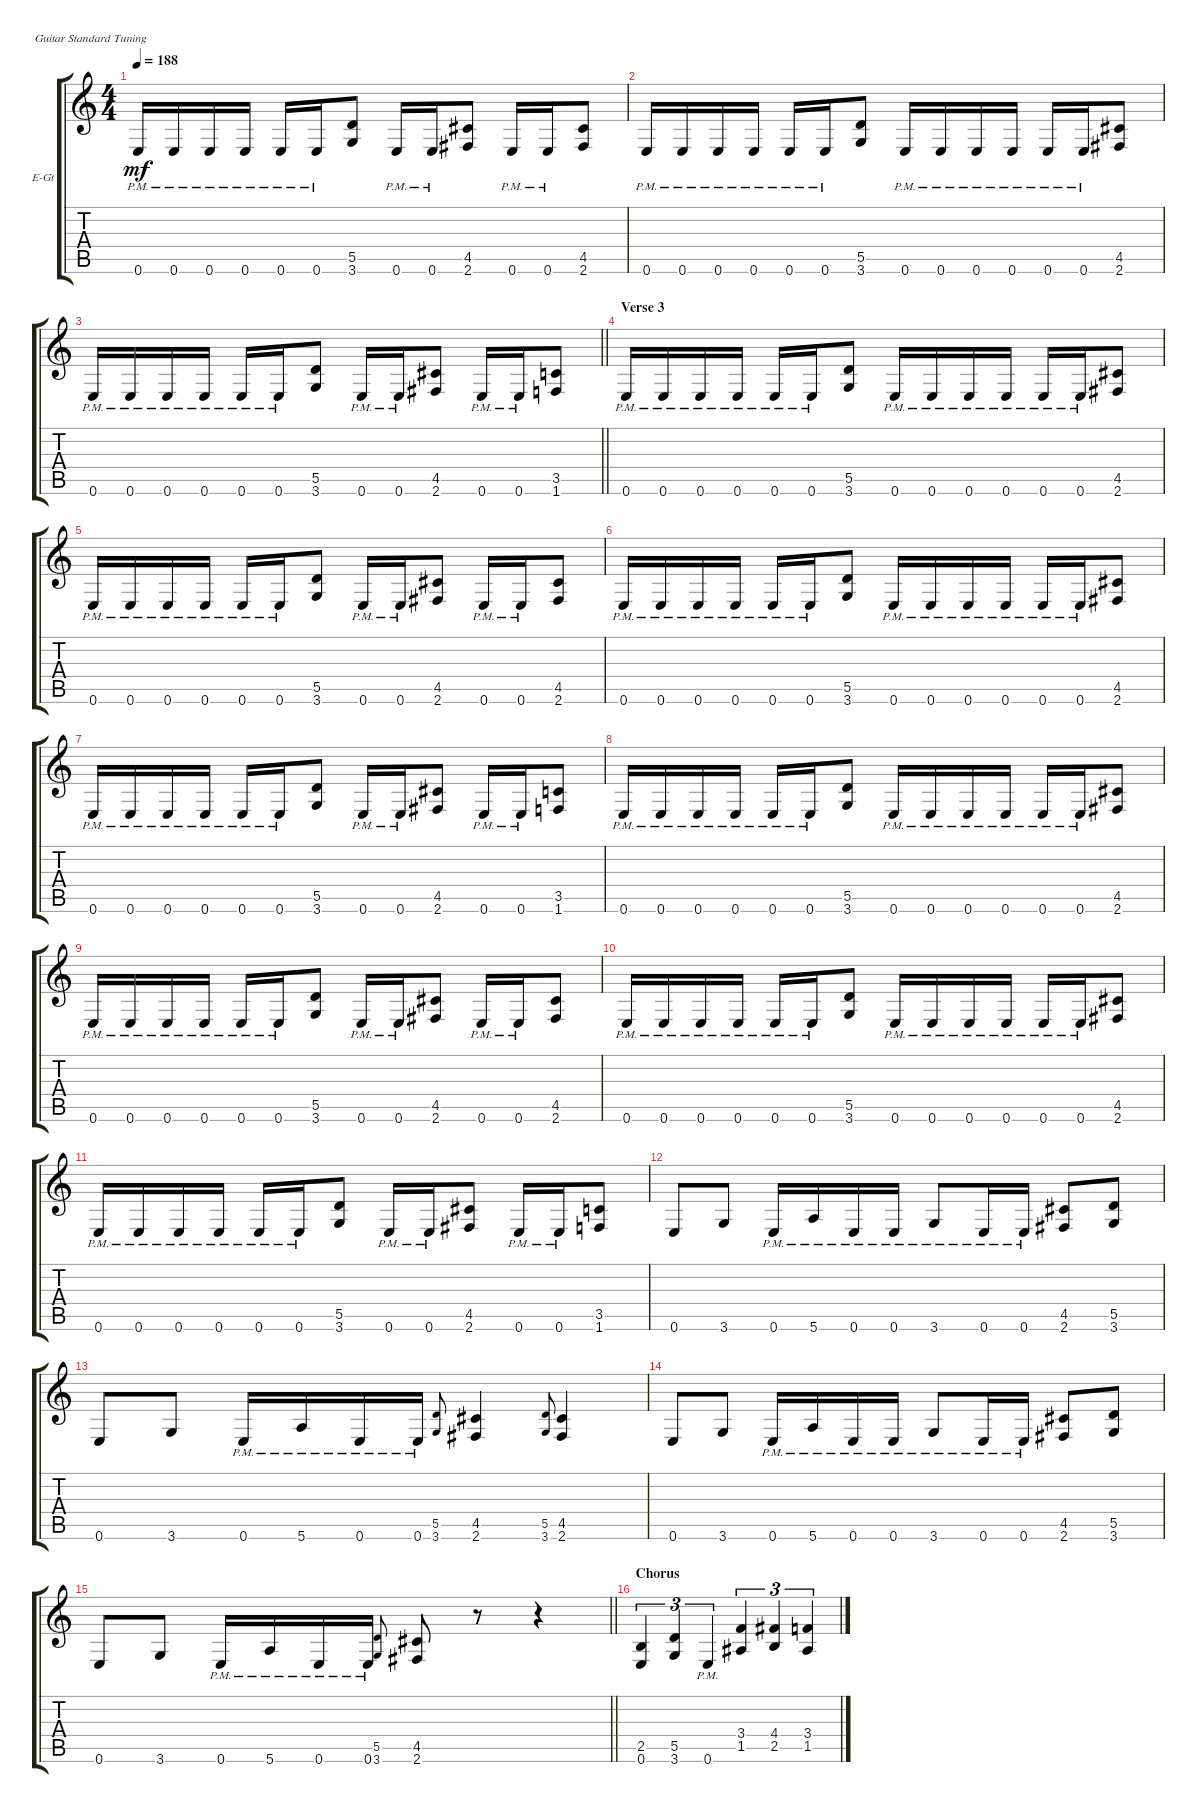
\bracketExtendMode groupsimilarinstruments
\firstSystemTrackNameOrientation horizontal
\otherSystemsTrackNameOrientation horizontal
\track ("Gtr Dist 2" "E-Gt") {instrument overdrivenguitar}
\staff {score tabs}
\tuning (E4 B3 G3 D3 A2 E2)
\ts (4 4)
\tempo 188
\clef g2
\ks c
0.6{pm}.16{dy mf} 0.6{pm}.16 0.6{pm}.16 0.6{pm}.16 0.6{pm}.16 0.6{pm}.16 (5.5 3.6).8 0.6{pm}.16 0.6{pm}.16 (4.5 2.6).8 0.6{pm}.16 0.6{pm}.16 (4.5 2.6).8 |
0.6{pm}.16 0.6{pm}.16 0.6{pm}.16 0.6{pm}.16 0.6{pm}.16 0.6{pm}.16 (5.5 3.6).8 0.6{pm}.16 0.6{pm}.16 0.6{pm}.16 0.6{pm}.16 0.6{pm}.16 0.6{pm}.16 (4.5 2.6).8 |
\barLineRight lightlight
0.6{pm}.16 0.6{pm}.16 0.6{pm}.16 0.6{pm}.16 0.6{pm}.16 0.6{pm}.16 (5.5 3.6).8 0.6{pm}.16 0.6{pm}.16 (4.5 2.6).8 0.6{pm}.16 0.6{pm}.16 (3.5 1.6).8 |
\section ("" "Verse 3")
0.6{pm}.16 0.6{pm}.16 0.6{pm}.16 0.6{pm}.16 0.6{pm}.16 0.6{pm}.16 (5.5 3.6).8 0.6{pm}.16 0.6{pm}.16 0.6{pm}.16 0.6{pm}.16 0.6{pm}.16 0.6{pm}.16 (4.5 2.6).8 |
0.6{pm}.16 0.6{pm}.16 0.6{pm}.16 0.6{pm}.16 0.6{pm}.16 0.6{pm}.16 (5.5 3.6).8 0.6{pm}.16 0.6{pm}.16 (4.5 2.6).8 0.6{pm}.16 0.6{pm}.16 (4.5 2.6).8 |
0.6{pm}.16 0.6{pm}.16 0.6{pm}.16 0.6{pm}.16 0.6{pm}.16 0.6{pm}.16 (5.5 3.6).8 0.6{pm}.16 0.6{pm}.16 0.6{pm}.16 0.6{pm}.16 0.6{pm}.16 0.6{pm}.16 (4.5 2.6).8 |
0.6{pm}.16 0.6{pm}.16 0.6{pm}.16 0.6{pm}.16 0.6{pm}.16 0.6{pm}.16 (5.5 3.6).8 0.6{pm}.16 0.6{pm}.16 (4.5 2.6).8 0.6{pm}.16 0.6{pm}.16 (3.5 1.6).8 |
0.6{pm}.16 0.6{pm}.16 0.6{pm}.16 0.6{pm}.16 0.6{pm}.16 0.6{pm}.16 (5.5 3.6).8 0.6{pm}.16 0.6{pm}.16 0.6{pm}.16 0.6{pm}.16 0.6{pm}.16 0.6{pm}.16 (4.5 2.6).8 |
0.6{pm}.16 0.6{pm}.16 0.6{pm}.16 0.6{pm}.16 0.6{pm}.16 0.6{pm}.16 (5.5 3.6).8 0.6{pm}.16 0.6{pm}.16 (4.5 2.6).8 0.6{pm}.16 0.6{pm}.16 (4.5 2.6).8 |
0.6{pm}.16 0.6{pm}.16 0.6{pm}.16 0.6{pm}.16 0.6{pm}.16 0.6{pm}.16 (5.5 3.6).8 0.6{pm}.16 0.6{pm}.16 0.6{pm}.16 0.6{pm}.16 0.6{pm}.16 0.6{pm}.16 (4.5 2.6).8 |
0.6{pm}.16 0.6{pm}.16 0.6{pm}.16 0.6{pm}.16 0.6{pm}.16 0.6{pm}.16 (5.5 3.6).8 0.6{pm}.16 0.6{pm}.16 (4.5 2.6).8 0.6{pm}.16 0.6{pm}.16 (3.5 1.6).8 |
0.6.8 3.6.8 0.6{pm}.16 5.6{pm}.16 0.6{pm}.16 0.6{pm}.16 3.6{pm}.8 0.6{pm}.16 0.6{pm}.16 (2.6 4.5).8 (3.6 5.5).8 |
0.6.8 3.6.8 0.6{pm}.16 5.6{pm}.16 0.6{pm}.16 0.6{pm}.16 (5.5 3.6).8{gr onbeat} (4.5 2.6).4 (5.5 3.6).8{gr onbeat} (4.5 2.6).4 |
0.6.8 3.6.8 0.6{pm}.16 5.6{pm}.16 0.6{pm}.16 0.6{pm}.16 3.6{pm}.8 0.6{pm}.16 0.6{pm}.16 (2.6 4.5).8 (3.6 5.5).8 |
\barLineRight lightlight
0.6.8 3.6.8 0.6{pm}.16 5.6{pm}.16 0.6{pm}.16 0.6{pm}.16 (5.5 3.6).8{gr onbeat} (4.5 2.6).8 r.8 r.4 |
\section ("" "Chorus")
(2.5 0.6).4{tu (3 2)} (5.5 3.6).4{tu (3 2)} 0.6{pm}.4{tu (3 2)} (3.4 1.5).4{tu (3 2)} (4.4 2.5).4{tu (3 2)} (3.4 1.5).4{tu (3 2)}
